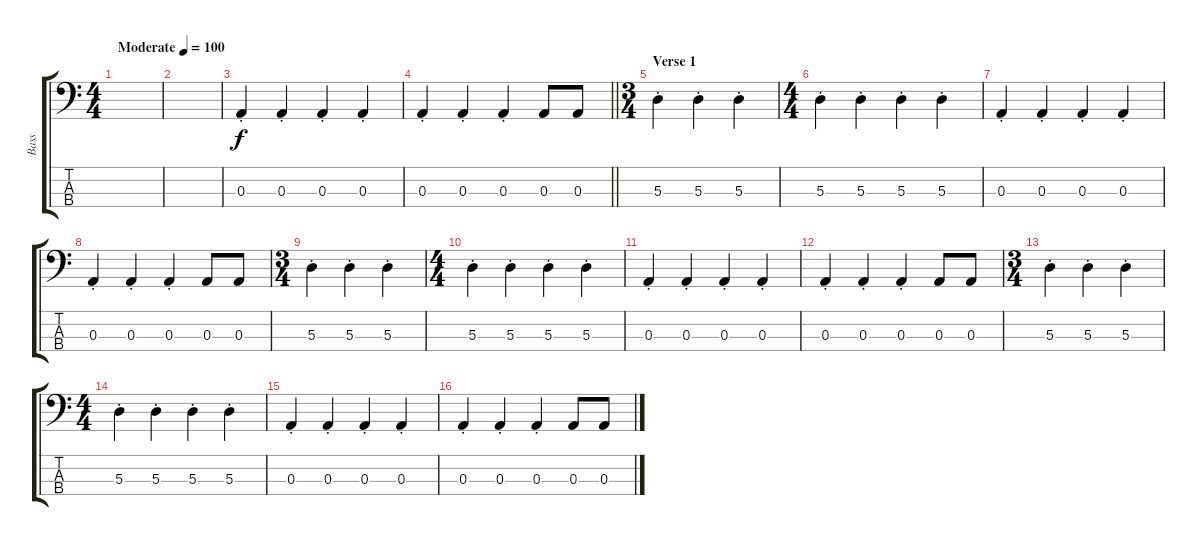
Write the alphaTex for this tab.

\track ("Bass" "Bass") {instrument electricbassfinger}
\staff {score tabs}
\tuning (G2 D2 A1 E1) {hide}
\ts (4 4)
\tempo (100 "Moderate")
\clef f4
\ks c
|
|
0.3{st}.4 0.3{st}.4 0.3{st}.4 0.3{st}.4 |
\barLineRight lightlight
0.3{st}.4 0.3{st}.4 0.3{st}.4 0.3.8 0.3.8 |
\ts (3 4)
\section ("" "Verse 1")
5.3{st}.4 5.3{st}.4 5.3{st}.4 |
\ts (4 4)
5.3{st}.4 5.3{st}.4 5.3{st}.4 5.3{st}.4 |
0.3{st}.4 0.3{st}.4 0.3{st}.4 0.3{st}.4 |
0.3{st}.4 0.3{st}.4 0.3{st}.4 0.3.8 0.3.8 |
\ts (3 4)
5.3{st}.4 5.3{st}.4 5.3{st}.4 |
\ts (4 4)
5.3{st}.4 5.3{st}.4 5.3{st}.4 5.3{st}.4 |
0.3{st}.4 0.3{st}.4 0.3{st}.4 0.3{st}.4 |
0.3{st}.4 0.3{st}.4 0.3{st}.4 0.3.8 0.3.8 |
\ts (3 4)
5.3{st}.4 5.3{st}.4 5.3{st}.4 |
\ts (4 4)
5.3{st}.4 5.3{st}.4 5.3{st}.4 5.3{st}.4 |
0.3{st}.4 0.3{st}.4 0.3{st}.4 0.3{st}.4 |
0.3{st}.4 0.3{st}.4 0.3{st}.4 0.3.8 0.3.8
